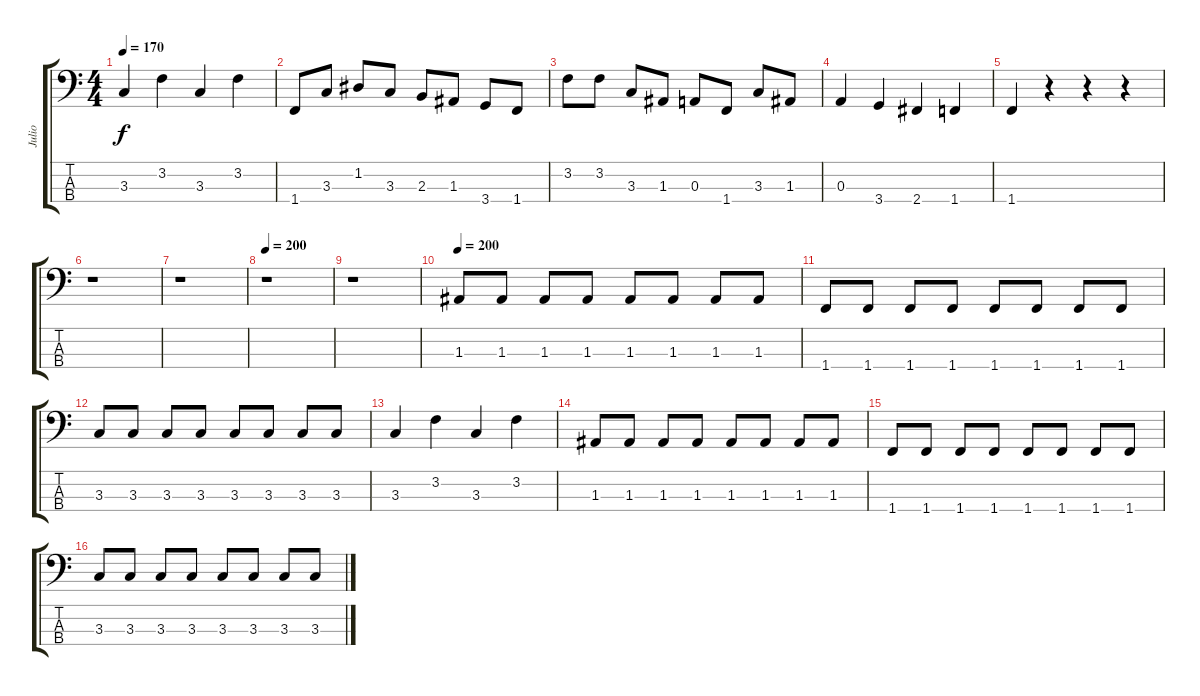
\track ("Julio" "Julio") {instrument electricbassfinger}
\staff {score tabs}
\tuning (G2 D2 A1 E1) {hide}
\ts (4 4)
\tempo 170
\clef f4
\ks c
3.3.4{dy f} 3.2.4 3.3.4 3.2.4 |
1.4.8 3.3.8 1.2.8 3.3.8 2.3.8 1.3.8 3.4.8 1.4.8 |
3.2.8 3.2.8 3.3.8 1.3.8 0.3.8 1.4.8 3.3.8 1.3.8 |
0.3.4 3.4.4 2.4.4 1.4.4 |
1.4.4 r.4 r.4 r.4 |
r.1 |
r.1 |
\tempo 200
r.1 |
r.1 |
\tempo 200
1.3.8 1.3.8 1.3.8 1.3.8 1.3.8 1.3.8 1.3.8 1.3.8 |
1.4.8 1.4.8 1.4.8 1.4.8 1.4.8 1.4.8 1.4.8 1.4.8 |
3.3.8 3.3.8 3.3.8 3.3.8 3.3.8 3.3.8 3.3.8 3.3.8 |
3.3.4 3.2.4 3.3.4 3.2.4 |
1.3.8 1.3.8 1.3.8 1.3.8 1.3.8 1.3.8 1.3.8 1.3.8 |
1.4.8 1.4.8 1.4.8 1.4.8 1.4.8 1.4.8 1.4.8 1.4.8 |
3.3.8 3.3.8 3.3.8 3.3.8 3.3.8 3.3.8 3.3.8 3.3.8
